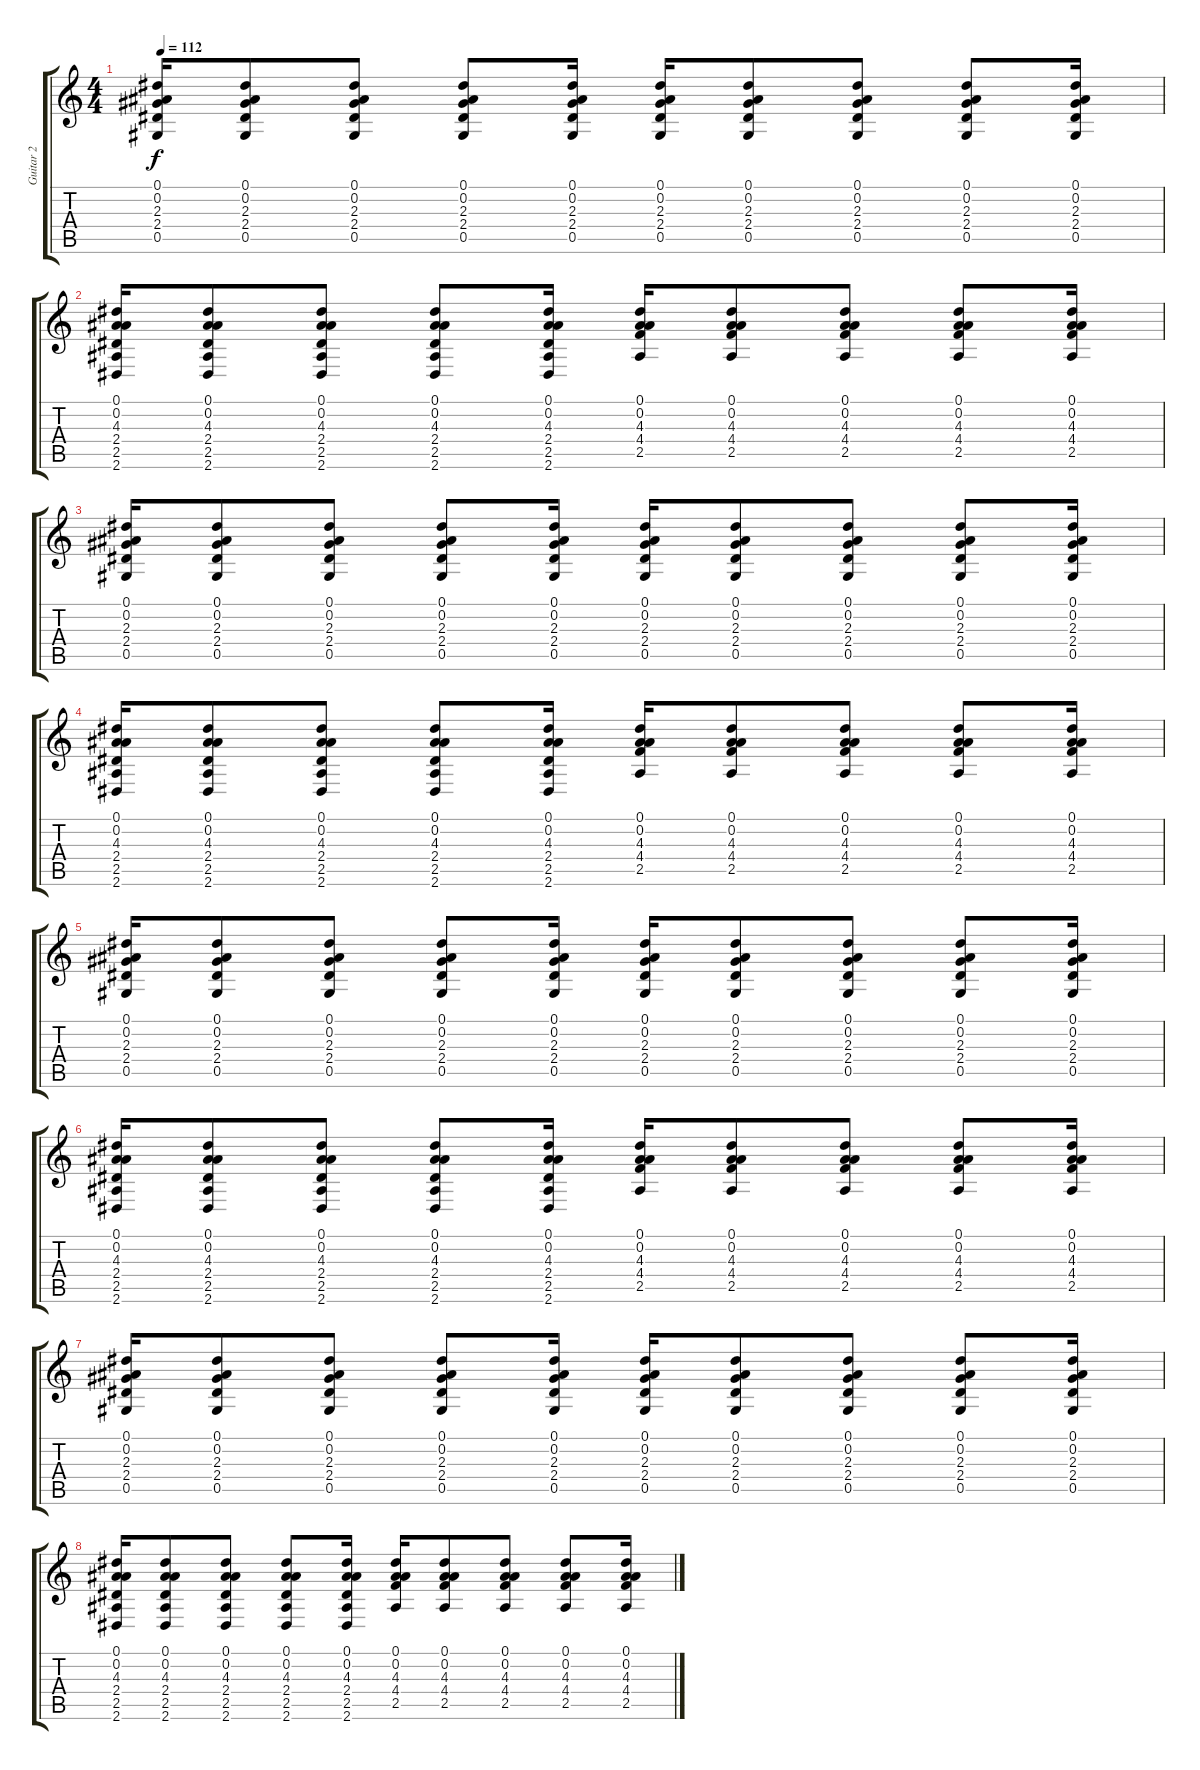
\track ("Guitar 2 " "Guitar 2 ") {instrument distortionguitar}
\staff {score tabs}
\tuning (Eb4 Bb3 Gb3 Db3 Ab2 Db2) {hide}
\ts (4 4)
\tempo 112
\clef g2
\ks c
(0.1 0.2 2.3 2.4 0.5).16{dy f} (0.1 0.2 2.3 2.4 0.5).8 (0.1 0.2 2.3 2.4 0.5).8 (0.1 0.2 2.3 2.4 0.5).8 (0.1 0.2 2.3 2.4 0.5).16 (0.1 0.2 2.3 2.4 0.5).16 (0.1 0.2 2.3 2.4 0.5).8 (0.1 0.2 2.3 2.4 0.5).8 (0.1 0.2 2.3 2.4 0.5).8 (0.1 0.2 2.3 2.4 0.5).16 |
(0.1 0.2 4.3 2.4 2.5 2.6).16 (0.1 0.2 4.3 2.4 2.5 2.6).8 (0.1 0.2 4.3 2.4 2.5 2.6).8 (0.1 0.2 4.3 2.4 2.5 2.6).8 (0.1 0.2 4.3 2.4 2.5 2.6).16 (0.1 0.2 4.3 4.4 2.5).16 (0.1 0.2 4.3 4.4 2.5).8 (0.1 0.2 4.3 4.4 2.5).8 (0.1 0.2 4.3 4.4 2.5).8 (0.1 0.2 4.3 4.4 2.5).16 |
(0.1 0.2 2.3 2.4 0.5).16 (0.1 0.2 2.3 2.4 0.5).8 (0.1 0.2 2.3 2.4 0.5).8 (0.1 0.2 2.3 2.4 0.5).8 (0.1 0.2 2.3 2.4 0.5).16 (0.1 0.2 2.3 2.4 0.5).16 (0.1 0.2 2.3 2.4 0.5).8 (0.1 0.2 2.3 2.4 0.5).8 (0.1 0.2 2.3 2.4 0.5).8 (0.1 0.2 2.3 2.4 0.5).16 |
(0.1 0.2 4.3 2.4 2.5 2.6).16 (0.1 0.2 4.3 2.4 2.5 2.6).8 (0.1 0.2 4.3 2.4 2.5 2.6).8 (0.1 0.2 4.3 2.4 2.5 2.6).8 (0.1 0.2 4.3 2.4 2.5 2.6).16 (0.1 0.2 4.3 4.4 2.5).16 (0.1 0.2 4.3 4.4 2.5).8 (0.1 0.2 4.3 4.4 2.5).8 (0.1 0.2 4.3 4.4 2.5).8 (0.1 0.2 4.3 4.4 2.5).16 |
(0.1 0.2 2.3 2.4 0.5).16 (0.1 0.2 2.3 2.4 0.5).8 (0.1 0.2 2.3 2.4 0.5).8 (0.1 0.2 2.3 2.4 0.5).8 (0.1 0.2 2.3 2.4 0.5).16 (0.1 0.2 2.3 2.4 0.5).16 (0.1 0.2 2.3 2.4 0.5).8 (0.1 0.2 2.3 2.4 0.5).8 (0.1 0.2 2.3 2.4 0.5).8 (0.1 0.2 2.3 2.4 0.5).16 |
(0.1 0.2 4.3 2.4 2.5 2.6).16 (0.1 0.2 4.3 2.4 2.5 2.6).8 (0.1 0.2 4.3 2.4 2.5 2.6).8 (0.1 0.2 4.3 2.4 2.5 2.6).8 (0.1 0.2 4.3 2.4 2.5 2.6).16 (0.1 0.2 4.3 4.4 2.5).16 (0.1 0.2 4.3 4.4 2.5).8 (0.1 0.2 4.3 4.4 2.5).8 (0.1 0.2 4.3 4.4 2.5).8 (0.1 0.2 4.3 4.4 2.5).16 |
(0.1 0.2 2.3 2.4 0.5).16 (0.1 0.2 2.3 2.4 0.5).8 (0.1 0.2 2.3 2.4 0.5).8 (0.1 0.2 2.3 2.4 0.5).8 (0.1 0.2 2.3 2.4 0.5).16 (0.1 0.2 2.3 2.4 0.5).16 (0.1 0.2 2.3 2.4 0.5).8 (0.1 0.2 2.3 2.4 0.5).8 (0.1 0.2 2.3 2.4 0.5).8 (0.1 0.2 2.3 2.4 0.5).16 |
(0.1 0.2 4.3 2.4 2.5 2.6).16 (0.1 0.2 4.3 2.4 2.5 2.6).8 (0.1 0.2 4.3 2.4 2.5 2.6).8 (0.1 0.2 4.3 2.4 2.5 2.6).8 (0.1 0.2 4.3 2.4 2.5 2.6).16 (0.1 0.2 4.3 4.4 2.5).16 (0.1 0.2 4.3 4.4 2.5).8 (0.1 0.2 4.3 4.4 2.5).8 (0.1 0.2 4.3 4.4 2.5).8 (0.1 0.2 4.3 4.4 2.5).16
